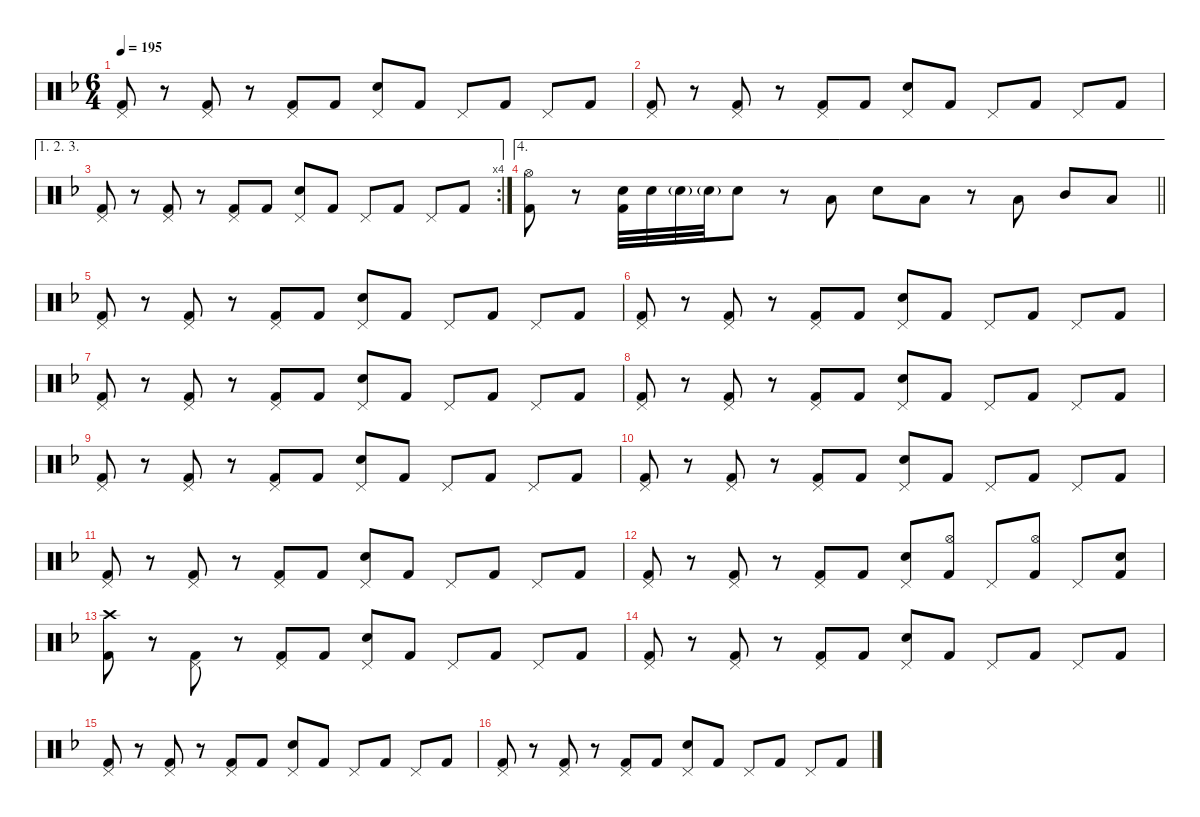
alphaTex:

\defaultSystemsLayout 4
\hideDynamics
\bracketExtendMode nobrackets
\singleTrackTrackNamePolicy hidden
\multiTrackTrackNamePolicy hidden
\firstSystemTrackNameMode fullname
\firstSystemTrackNameOrientation horizontal
\otherSystemsTrackNameOrientation horizontal
\track ("Drums" "drm.") {instrument percussion}
\staff {score}
\articulation defaults
\ts (6 4)
\tempo 195
\clef neutral
\ks dminor
("Pedal Hi-Hat (hit)"{acc forcenatural} "Kick (hit) 2"{acc forcenatural}).8{dy mp beam Up} r.8{beam Up} ("Pedal Hi-Hat (hit)"{acc forcenatural} "Kick (hit) 2"{acc forcenatural}).8{beam Up} r.8{beam Up} ("Pedal Hi-Hat (hit)"{acc forcenatural} "Kick (hit) 2"{acc forcenatural}).8{beam Up} "Kick (hit) 2"{acc forcenatural}.8{beam Up} ("Pedal Hi-Hat (hit)"{acc forcenatural} "Snare (hit) 2"{acc forcenatural}).8{beam Up} "Kick (hit) 2"{acc forcenatural}.8{beam Up} "Pedal Hi-Hat (hit)"{acc forcenatural}.8{beam Up} "Kick (hit) 2"{acc forcenatural}.8{beam Up} "Pedal Hi-Hat (hit)"{acc forcenatural}.8{beam Up} "Kick (hit) 2"{acc forcenatural}.8{beam Up} |
("Pedal Hi-Hat (hit)"{acc forcenatural} "Kick (hit) 2"{acc forcenatural}).8{beam Up} r.8{beam Up} ("Pedal Hi-Hat (hit)"{acc forcenatural} "Kick (hit) 2"{acc forcenatural}).8{beam Up} r.8{beam Up} ("Pedal Hi-Hat (hit)"{acc forcenatural} "Kick (hit) 2"{acc forcenatural}).8{beam Up} "Kick (hit) 2"{acc forcenatural}.8{beam Up} ("Pedal Hi-Hat (hit)"{acc forcenatural} "Snare (hit) 2"{acc forcenatural}).8{beam Up} "Kick (hit) 2"{acc forcenatural}.8{beam Up} "Pedal Hi-Hat (hit)"{acc forcenatural}.8{beam Up} "Kick (hit) 2"{acc forcenatural}.8{beam Up} "Pedal Hi-Hat (hit)"{acc forcenatural}.8{beam Up} "Kick (hit) 2"{acc forcenatural}.8{beam Up} |
\ae (1 2 3)
\rc 4
("Pedal Hi-Hat (hit)"{acc forcenatural} "Kick (hit) 2"{acc forcenatural}).8{beam Up} r.8{beam Up} ("Pedal Hi-Hat (hit)"{acc forcenatural} "Kick (hit) 2"{acc forcenatural}).8{beam Up} r.8{beam Up} ("Pedal Hi-Hat (hit)"{acc forcenatural} "Kick (hit) 2"{acc forcenatural}).8{beam Up} "Kick (hit) 2"{acc forcenatural}.8{beam Up} ("Pedal Hi-Hat (hit)"{acc forcenatural} "Snare (hit) 2"{acc forcenatural}).8{beam Up} "Kick (hit) 2"{acc forcenatural}.8{beam Up} "Pedal Hi-Hat (hit)"{acc forcenatural}.8{beam Up} "Kick (hit) 2"{acc forcenatural}.8{beam Up} "Pedal Hi-Hat (hit)"{acc forcenatural}.8{beam Up} "Kick (hit) 2"{acc forcenatural}.8{beam Up} |
\ae 4
\barLineRight lightlight
("Hi-Hat (open)"{acc forcenatural} "Kick (hit) 2"{acc forcenatural}).8{beam Down} r.8{beam Down} ("Snare (hit) 2"{acc forcenatural} "Kick (hit) 2"{acc forcenatural}).32{beam Down} "Snare (hit) 2"{acc forcenatural}.32{beam Down} "Snare (hit) 2"{g acc forcenatural}.32{beam Down} "Snare (hit) 2"{g acc forcenatural}.32{beam Down} "Snare (hit) 2"{acc forcenatural}.8{beam Down} r.8{beam Down} "Low Tom (hit)"{acc forcenatural}.8{beam Down} "Snare (hit) 2"{acc forcenatural}.8{beam Down} "Low Tom (hit)"{acc forcenatural}.8{beam Down} r.8{beam Down} "Low Tom (hit)"{acc forcenatural}.8{beam Up} "Mid Tom (hit)"{acc forcenatural}.8{beam Up} "Low Tom (hit)"{acc forcenatural}.8{beam Up} |
("Pedal Hi-Hat (hit)"{acc forcenatural} "Kick (hit) 2"{acc forcenatural}).8{beam Up} r.8{beam Up} ("Pedal Hi-Hat (hit)"{acc forcenatural} "Kick (hit) 2"{acc forcenatural}).8{beam Up} r.8{beam Up} ("Pedal Hi-Hat (hit)"{acc forcenatural} "Kick (hit) 2"{acc forcenatural}).8{beam Up} "Kick (hit) 2"{acc forcenatural}.8{beam Up} ("Pedal Hi-Hat (hit)"{acc forcenatural} "Snare (hit) 2"{acc forcenatural}).8{beam Up} "Kick (hit) 2"{acc forcenatural}.8{beam Up} "Pedal Hi-Hat (hit)"{acc forcenatural}.8{beam Up} "Kick (hit) 2"{acc forcenatural}.8{beam Up} "Pedal Hi-Hat (hit)"{acc forcenatural}.8{beam Up} "Kick (hit) 2"{acc forcenatural}.8{beam Up} |
("Pedal Hi-Hat (hit)"{acc forcenatural} "Kick (hit) 2"{acc forcenatural}).8{beam Up} r.8{beam Up} ("Pedal Hi-Hat (hit)"{acc forcenatural} "Kick (hit) 2"{acc forcenatural}).8{beam Up} r.8{beam Up} ("Pedal Hi-Hat (hit)"{acc forcenatural} "Kick (hit) 2"{acc forcenatural}).8{beam Up} "Kick (hit) 2"{acc forcenatural}.8{beam Up} ("Pedal Hi-Hat (hit)"{acc forcenatural} "Snare (hit) 2"{acc forcenatural}).8{beam Up} "Kick (hit) 2"{acc forcenatural}.8{beam Up} "Pedal Hi-Hat (hit)"{acc forcenatural}.8{beam Up} "Kick (hit) 2"{acc forcenatural}.8{beam Up} "Pedal Hi-Hat (hit)"{acc forcenatural}.8{beam Up} "Kick (hit) 2"{acc forcenatural}.8{beam Up} |
("Pedal Hi-Hat (hit)"{acc forcenatural} "Kick (hit) 2"{acc forcenatural}).8{beam Up} r.8{beam Up} ("Pedal Hi-Hat (hit)"{acc forcenatural} "Kick (hit) 2"{acc forcenatural}).8{beam Up} r.8{beam Up} ("Pedal Hi-Hat (hit)"{acc forcenatural} "Kick (hit) 2"{acc forcenatural}).8{beam Up} "Kick (hit) 2"{acc forcenatural}.8{beam Up} ("Pedal Hi-Hat (hit)"{acc forcenatural} "Snare (hit) 2"{acc forcenatural}).8{beam Up} "Kick (hit) 2"{acc forcenatural}.8{beam Up} "Pedal Hi-Hat (hit)"{acc forcenatural}.8{beam Up} "Kick (hit) 2"{acc forcenatural}.8{beam Up} "Pedal Hi-Hat (hit)"{acc forcenatural}.8{beam Up} "Kick (hit) 2"{acc forcenatural}.8{beam Up} |
("Pedal Hi-Hat (hit)"{acc forcenatural} "Kick (hit) 2"{acc forcenatural}).8{beam Up} r.8{beam Up} ("Pedal Hi-Hat (hit)"{acc forcenatural} "Kick (hit) 2"{acc forcenatural}).8{beam Up} r.8{beam Up} ("Pedal Hi-Hat (hit)"{acc forcenatural} "Kick (hit) 2"{acc forcenatural}).8{beam Up} "Kick (hit) 2"{acc forcenatural}.8{beam Up} ("Pedal Hi-Hat (hit)"{acc forcenatural} "Snare (hit) 2"{acc forcenatural}).8{beam Up} "Kick (hit) 2"{acc forcenatural}.8{beam Up} "Pedal Hi-Hat (hit)"{acc forcenatural}.8{beam Up} "Kick (hit) 2"{acc forcenatural}.8{beam Up} "Pedal Hi-Hat (hit)"{acc forcenatural}.8{beam Up} "Kick (hit) 2"{acc forcenatural}.8{beam Up} |
("Pedal Hi-Hat (hit)"{acc forcenatural} "Kick (hit) 2"{acc forcenatural}).8{beam Up} r.8{beam Up} ("Pedal Hi-Hat (hit)"{acc forcenatural} "Kick (hit) 2"{acc forcenatural}).8{beam Up} r.8{beam Up} ("Pedal Hi-Hat (hit)"{acc forcenatural} "Kick (hit) 2"{acc forcenatural}).8{beam Up} "Kick (hit) 2"{acc forcenatural}.8{beam Up} ("Pedal Hi-Hat (hit)"{acc forcenatural} "Snare (hit) 2"{acc forcenatural}).8{beam Up} "Kick (hit) 2"{acc forcenatural}.8{beam Up} "Pedal Hi-Hat (hit)"{acc forcenatural}.8{beam Up} "Kick (hit) 2"{acc forcenatural}.8{beam Up} "Pedal Hi-Hat (hit)"{acc forcenatural}.8{beam Up} "Kick (hit) 2"{acc forcenatural}.8{beam Up} |
("Pedal Hi-Hat (hit)"{acc forcenatural} "Kick (hit) 2"{acc forcenatural}).8{beam Up} r.8{beam Up} ("Pedal Hi-Hat (hit)"{acc forcenatural} "Kick (hit) 2"{acc forcenatural}).8{beam Up} r.8{beam Up} ("Pedal Hi-Hat (hit)"{acc forcenatural} "Kick (hit) 2"{acc forcenatural}).8{beam Up} "Kick (hit) 2"{acc forcenatural}.8{beam Up} ("Pedal Hi-Hat (hit)"{acc forcenatural} "Snare (hit) 2"{acc forcenatural}).8{beam Up} "Kick (hit) 2"{acc forcenatural}.8{beam Up} "Pedal Hi-Hat (hit)"{acc forcenatural}.8{beam Up} "Kick (hit) 2"{acc forcenatural}.8{beam Up} "Pedal Hi-Hat (hit)"{acc forcenatural}.8{beam Up} "Kick (hit) 2"{acc forcenatural}.8{beam Up} |
("Pedal Hi-Hat (hit)"{acc forcenatural} "Kick (hit) 2"{acc forcenatural}).8{beam Up} r.8{beam Up} ("Pedal Hi-Hat (hit)"{acc forcenatural} "Kick (hit) 2"{acc forcenatural}).8{beam Up} r.8{beam Up} ("Pedal Hi-Hat (hit)"{acc forcenatural} "Kick (hit) 2"{acc forcenatural}).8{beam Up} "Kick (hit) 2"{acc forcenatural}.8{beam Up} ("Pedal Hi-Hat (hit)"{acc forcenatural} "Snare (hit) 2"{acc forcenatural}).8{beam Up} "Kick (hit) 2"{acc forcenatural}.8{beam Up} "Pedal Hi-Hat (hit)"{acc forcenatural}.8{beam Up} "Kick (hit) 2"{acc forcenatural}.8{beam Up} "Pedal Hi-Hat (hit)"{acc forcenatural}.8{beam Up} "Kick (hit) 2"{acc forcenatural}.8{beam Up} |
("Pedal Hi-Hat (hit)"{acc forcenatural} "Kick (hit) 2"{acc forcenatural}).8{beam Up} r.8{beam Up} ("Pedal Hi-Hat (hit)"{acc forcenatural} "Kick (hit) 2"{acc forcenatural}).8{beam Up} r.8{beam Up} ("Pedal Hi-Hat (hit)"{acc forcenatural} "Kick (hit) 2"{acc forcenatural}).8{beam Up} "Kick (hit) 2"{acc forcenatural}.8{beam Up} ("Pedal Hi-Hat (hit)"{acc forcenatural} "Snare (hit) 2"{acc forcenatural}).8{beam Up} ("Hi-Hat (open)"{acc forcenatural} "Kick (hit) 2"{acc forcenatural}).8{beam Up} "Pedal Hi-Hat (hit)"{acc forcenatural}.8{beam Up} ("Hi-Hat (open)"{acc forcenatural} "Kick (hit) 2"{acc forcenatural}).8{beam Up} "Pedal Hi-Hat (hit)"{acc forcenatural}.8{beam Up} ("Snare (hit) 2"{acc forcenatural} "Kick (hit) 2"{acc forcenatural}).8{beam Up} |
("Crash high (hit)"{acc forcenatural} "Kick (hit) 2"{acc forcenatural}).8{beam Down} r.8{beam Down} ("Pedal Hi-Hat (hit)"{acc forcenatural} "Kick (hit) 2"{acc forcenatural}).8{beam Down} r.8{beam Down} ("Pedal Hi-Hat (hit)"{acc forcenatural} "Kick (hit) 2"{acc forcenatural}).8{beam Up} "Kick (hit) 2"{acc forcenatural}.8{beam Up} ("Pedal Hi-Hat (hit)"{acc forcenatural} "Snare (hit) 2"{acc forcenatural}).8{beam Up} "Kick (hit) 2"{acc forcenatural}.8{beam Up} "Pedal Hi-Hat (hit)"{acc forcenatural}.8{beam Up} "Kick (hit) 2"{acc forcenatural}.8{beam Up} "Pedal Hi-Hat (hit)"{acc forcenatural}.8{beam Up} "Kick (hit) 2"{acc forcenatural}.8{beam Up} |
("Pedal Hi-Hat (hit)"{acc forcenatural} "Kick (hit) 2"{acc forcenatural}).8{beam Up} r.8{beam Up} ("Pedal Hi-Hat (hit)"{acc forcenatural} "Kick (hit) 2"{acc forcenatural}).8{beam Up} r.8{beam Up} ("Pedal Hi-Hat (hit)"{acc forcenatural} "Kick (hit) 2"{acc forcenatural}).8{beam Up} "Kick (hit) 2"{acc forcenatural}.8{beam Up} ("Pedal Hi-Hat (hit)"{acc forcenatural} "Snare (hit) 2"{acc forcenatural}).8{beam Up} "Kick (hit) 2"{acc forcenatural}.8{beam Up} "Pedal Hi-Hat (hit)"{acc forcenatural}.8{beam Up} "Kick (hit) 2"{acc forcenatural}.8{beam Up} "Pedal Hi-Hat (hit)"{acc forcenatural}.8{beam Up} "Kick (hit) 2"{acc forcenatural}.8{beam Up} |
("Pedal Hi-Hat (hit)"{acc forcenatural} "Kick (hit) 2"{acc forcenatural}).8{beam Up} r.8{beam Up} ("Pedal Hi-Hat (hit)"{acc forcenatural} "Kick (hit) 2"{acc forcenatural}).8{beam Up} r.8{beam Up} ("Pedal Hi-Hat (hit)"{acc forcenatural} "Kick (hit) 2"{acc forcenatural}).8{beam Up} "Kick (hit) 2"{acc forcenatural}.8{beam Up} ("Pedal Hi-Hat (hit)"{acc forcenatural} "Snare (hit) 2"{acc forcenatural}).8{beam Up} "Kick (hit) 2"{acc forcenatural}.8{beam Up} "Pedal Hi-Hat (hit)"{acc forcenatural}.8{beam Up} "Kick (hit) 2"{acc forcenatural}.8{beam Up} "Pedal Hi-Hat (hit)"{acc forcenatural}.8{beam Up} "Kick (hit) 2"{acc forcenatural}.8{beam Up} |
("Pedal Hi-Hat (hit)"{acc forcenatural} "Kick (hit) 2"{acc forcenatural}).8{beam Up} r.8{beam Up} ("Pedal Hi-Hat (hit)"{acc forcenatural} "Kick (hit) 2"{acc forcenatural}).8{beam Up} r.8{beam Up} ("Pedal Hi-Hat (hit)"{acc forcenatural} "Kick (hit) 2"{acc forcenatural}).8{beam Up} "Kick (hit) 2"{acc forcenatural}.8{beam Up} ("Pedal Hi-Hat (hit)"{acc forcenatural} "Snare (hit) 2"{acc forcenatural}).8{beam Up} "Kick (hit) 2"{acc forcenatural}.8{beam Up} "Pedal Hi-Hat (hit)"{acc forcenatural}.8{beam Up} "Kick (hit) 2"{acc forcenatural}.8{beam Up} "Pedal Hi-Hat (hit)"{acc forcenatural}.8{beam Up} "Kick (hit) 2"{acc forcenatural}.8{beam Up}
